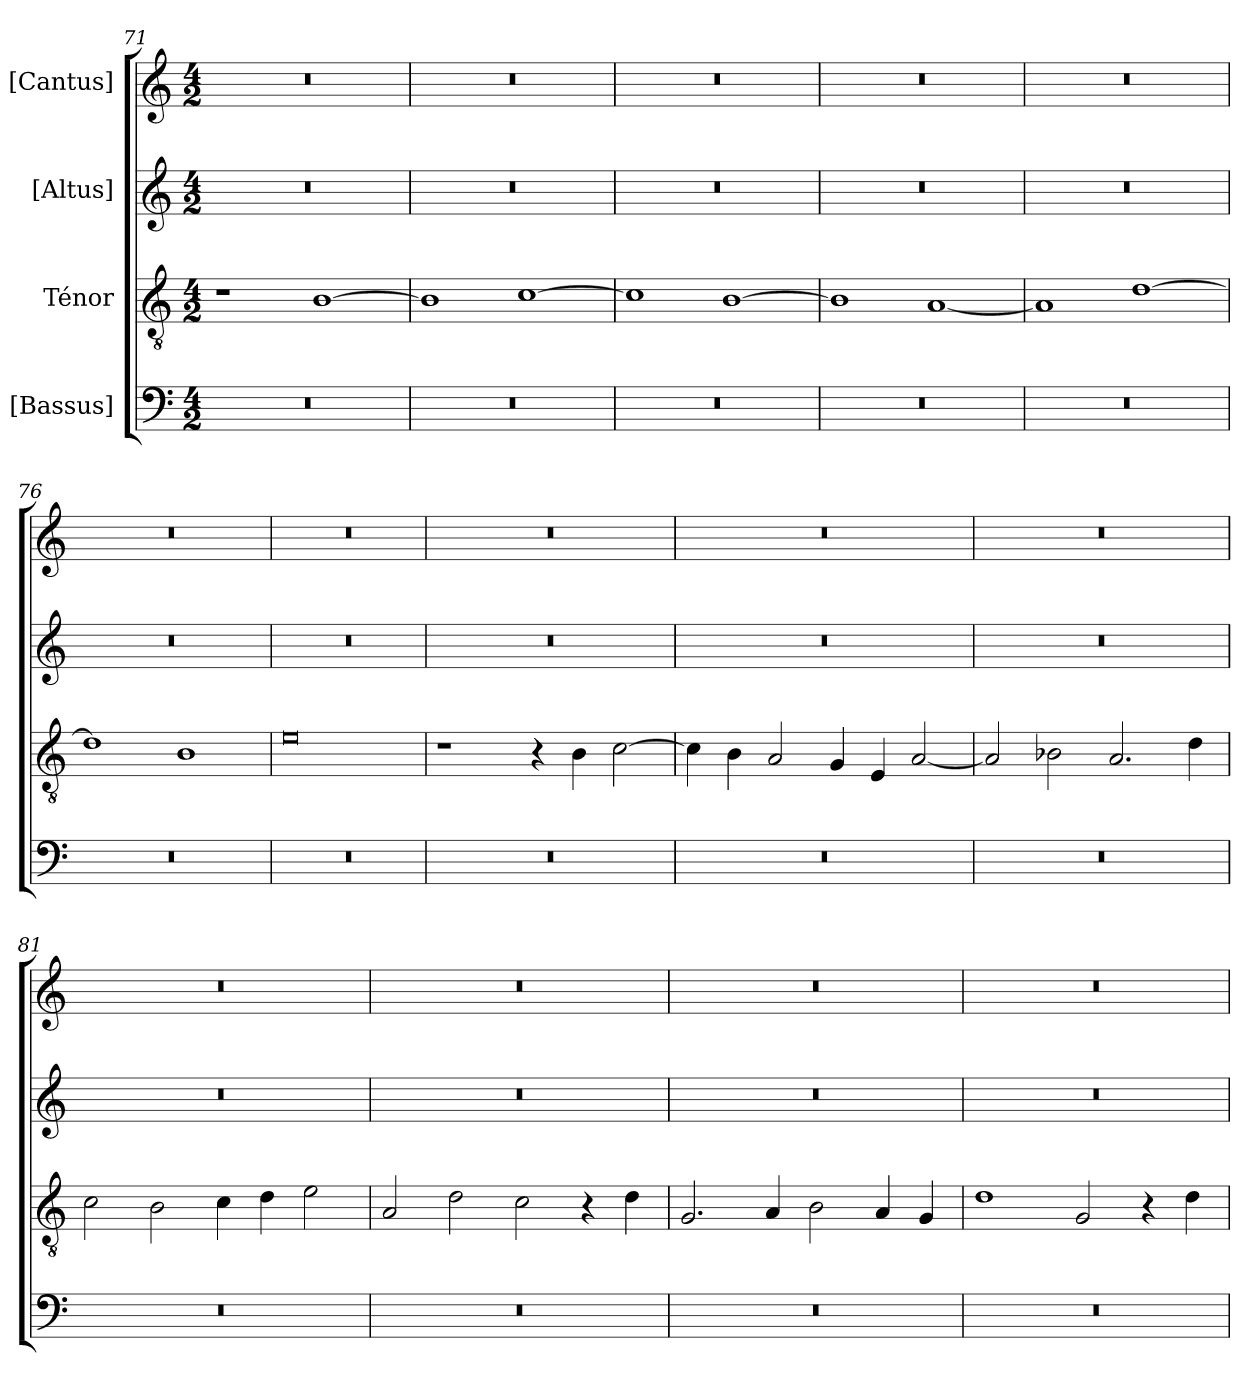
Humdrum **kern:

**kern	**kern	**kern	**kern
*part4	*part3	*part2	*part1
*staff4	*staff3	*staff2	*staff1
*I"[Bassus]	*I"Ténor	*I"[Altus]	*I"[Cantus]
*clefF4	*clefGv2	*clefG2	*clefG2
*k[]	*k[]	*k[]	*k[]
*C:	*C:	*C:	*C:
*M4/2	*M4/2	*M4/2	*M4/2
=71	=71	=71	=71
0r	1r	0r	0r
.	[1B\	.	.
=72	=72	=72	=72
0r	1B\]	0r	0r
.	[1c\	.	.
=73	=73	=73	=73
0r	1c\]	0r	0r
.	[1B\	.	.
=74	=74	=74	=74
0r	1B\]	0r	0r
.	[1A/	.	.
=75	=75	=75	=75
0r	1A/]	0r	0r
.	[1d\	.	.
=76	=76	=76	=76
0r	1d\]	0r	0r
.	1B\	.	.
=77	=77	=77	=77
0r	0e\	0r	0r
=78	=78	=78	=78
0r	1r	0r	0r
.	4r	.	.
.	4B\	.	.
.	[2c\	.	.
=79	=79	=79	=79
0r	4c\]	0r	0r
.	4B\	.	.
.	2A/	.	.
.	4G/	.	.
.	4E/	.	.
.	[2A/	.	.
=80	=80	=80	=80
0r	2A/]	0r	0r
.	2B-X\	.	.
.	2.A/	.	.
.	4d\	.	.
=81	=81	=81	=81
0r	2c\	0r	0r
.	2B\	.	.
.	4c\	.	.
.	4d\	.	.
.	2e\	.	.
=82	=82	=82	=82
0r	2A/	0r	0r
.	2d\	.	.
.	2c\	.	.
.	4r	.	.
.	4d\	.	.
=83	=83	=83	=83
0r	2.G/	0r	0r
.	4A/	.	.
.	2B\	.	.
.	4A/	.	.
.	4G/	.	.
=84	=84	=84	=84
0r	1d\	0r	0r
.	2G/	.	.
.	4r	.	.
.	4d\	.	.
=	=	=	=
*-	*-	*-	*-
